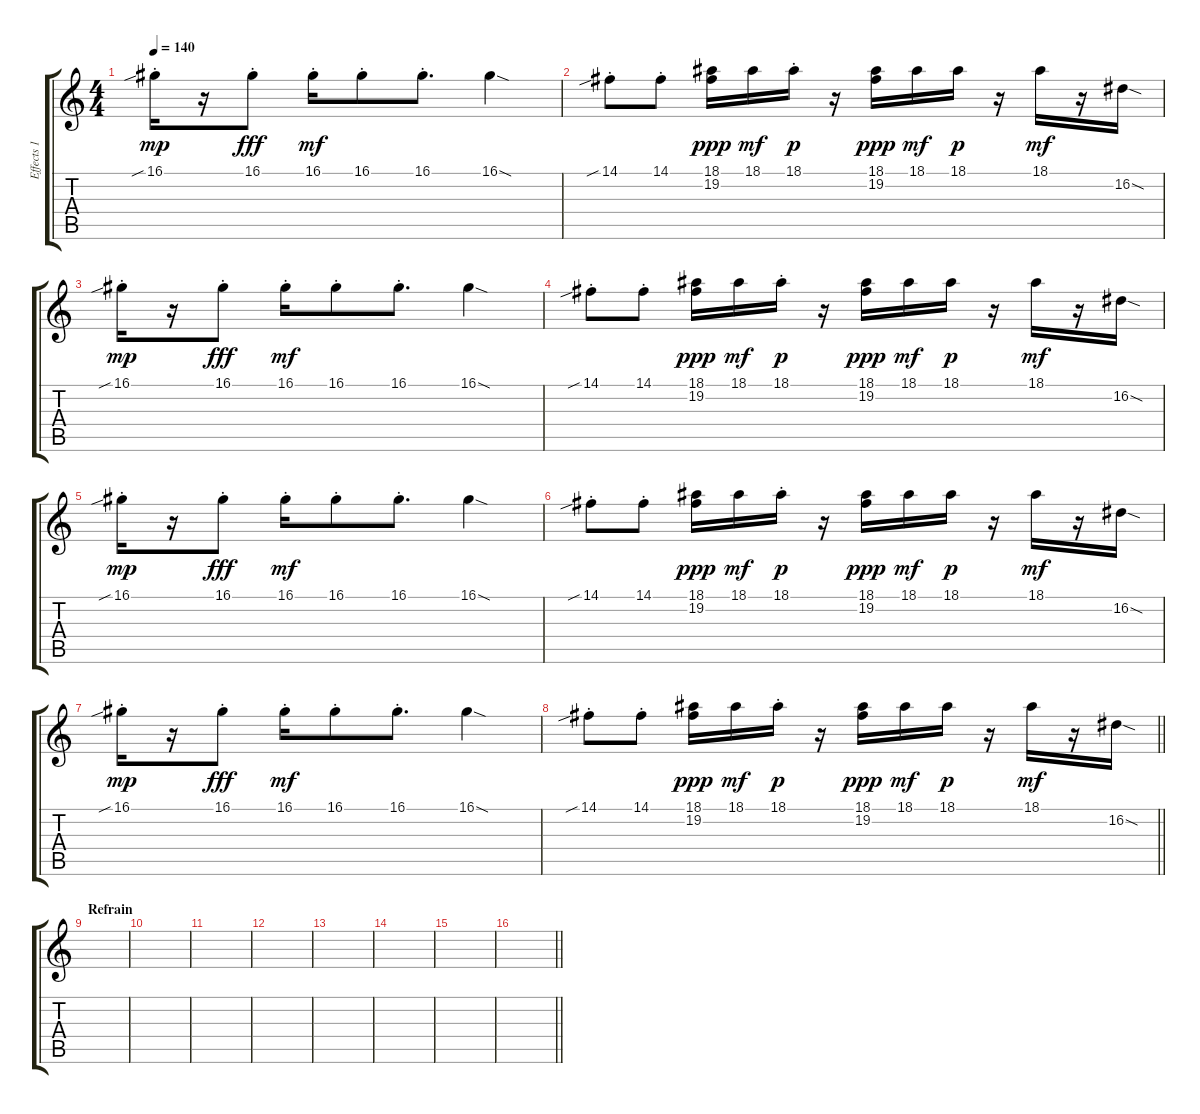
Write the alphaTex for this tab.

\track ("Effects 1" "Effects 1") {instrument lead2sawtooth}
\staff {score tabs}
\tuning (E4 B3 G3 D3 A2 E2) {hide}
\ts (4 4)
\tempo 140
\clef g2
\ks c
16.1{sib st}.16{dy mp} r.16 16.1{st}.8{dy fff} 16.1{st}.16{dy mf} 16.1{st}.8 16.1{st}.8{d} 16.1{sod}.4 |
14.1{sib st}.8 14.1{st}.8 (18.1 19.2).16{dy ppp} 18.1.16{dy mf} 18.1{st}.16{dy p} r.16 (18.1 19.2).16{dy ppp} 18.1.16{dy mf} 18.1.16{dy p} r.16 18.1.16{dy mf} r.16 16.2{sod}.16 |
16.1{sib st}.16{dy mp} r.16 16.1{st}.8{dy fff} 16.1{st}.16{dy mf} 16.1{st}.8 16.1{st}.8{d} 16.1{sod}.4 |
14.1{sib st}.8 14.1{st}.8 (18.1 19.2).16{dy ppp} 18.1.16{dy mf} 18.1{st}.16{dy p} r.16 (18.1 19.2).16{dy ppp} 18.1.16{dy mf} 18.1.16{dy p} r.16 18.1.16{dy mf} r.16 16.2{sod}.16 |
16.1{sib st}.16{dy mp} r.16 16.1{st}.8{dy fff} 16.1{st}.16{dy mf} 16.1{st}.8 16.1{st}.8{d} 16.1{sod}.4 |
14.1{sib st}.8 14.1{st}.8 (18.1 19.2).16{dy ppp} 18.1.16{dy mf} 18.1{st}.16{dy p} r.16 (18.1 19.2).16{dy ppp} 18.1.16{dy mf} 18.1.16{dy p} r.16 18.1.16{dy mf} r.16 16.2{sod}.16 |
16.1{sib st}.16{dy mp} r.16 16.1{st}.8{dy fff} 16.1{st}.16{dy mf} 16.1{st}.8 16.1{st}.8{d} 16.1{sod}.4 |
\barLineRight lightlight
14.1{sib st}.8 14.1{st}.8 (18.1 19.2).16{dy ppp} 18.1.16{dy mf} 18.1{st}.16{dy p} r.16 (18.1 19.2).16{dy ppp} 18.1.16{dy mf} 18.1.16{dy p} r.16 18.1.16{dy mf} r.16 16.2{sod}.16 |
\section ("" "Refrain")
|
|
|
|
|
|
|
\barLineRight lightlight
